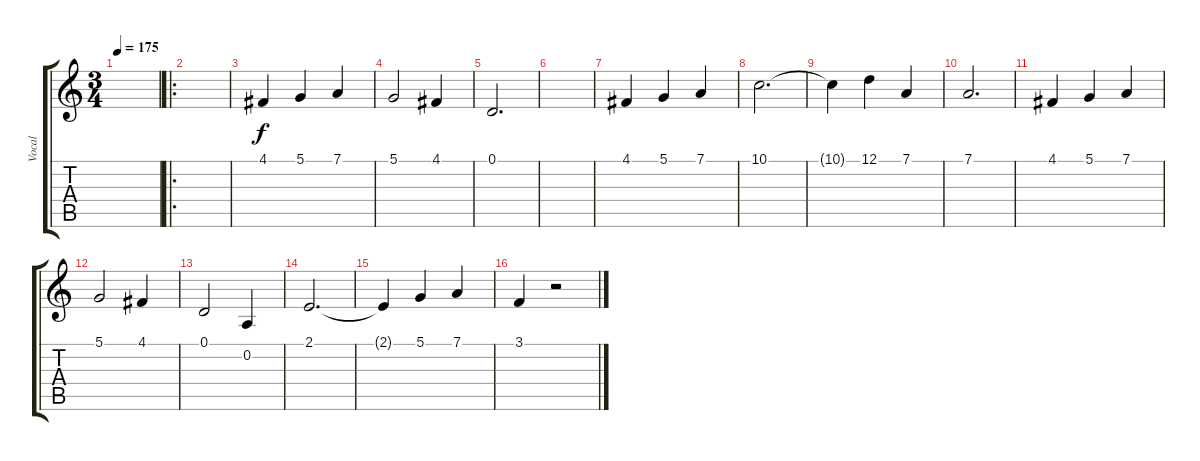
\track ("Vocal" "Vocal") {instrument cello}
\staff {score tabs}
\tuning (D4 A3 G3 D3 A2 D2) {hide}
\ts (3 4)
\tempo 175
\clef g2
\ks c
|
\ro
|
4.1.4 5.1.4 7.1.4 |
5.1.2 4.1.4 |
0.1.2{d} |
|
4.1.4 5.1.4 7.1.4 |
10.1.2{d} |
10.1{t}.4 12.1.4 7.1.4 |
7.1.2{d} |
4.1.4 5.1.4 7.1.4 |
5.1.2 4.1.4 |
0.1.2 0.2.4 |
2.1.2{d} |
2.1{t}.4 5.1.4 7.1.4 |
3.1.4 r.2
